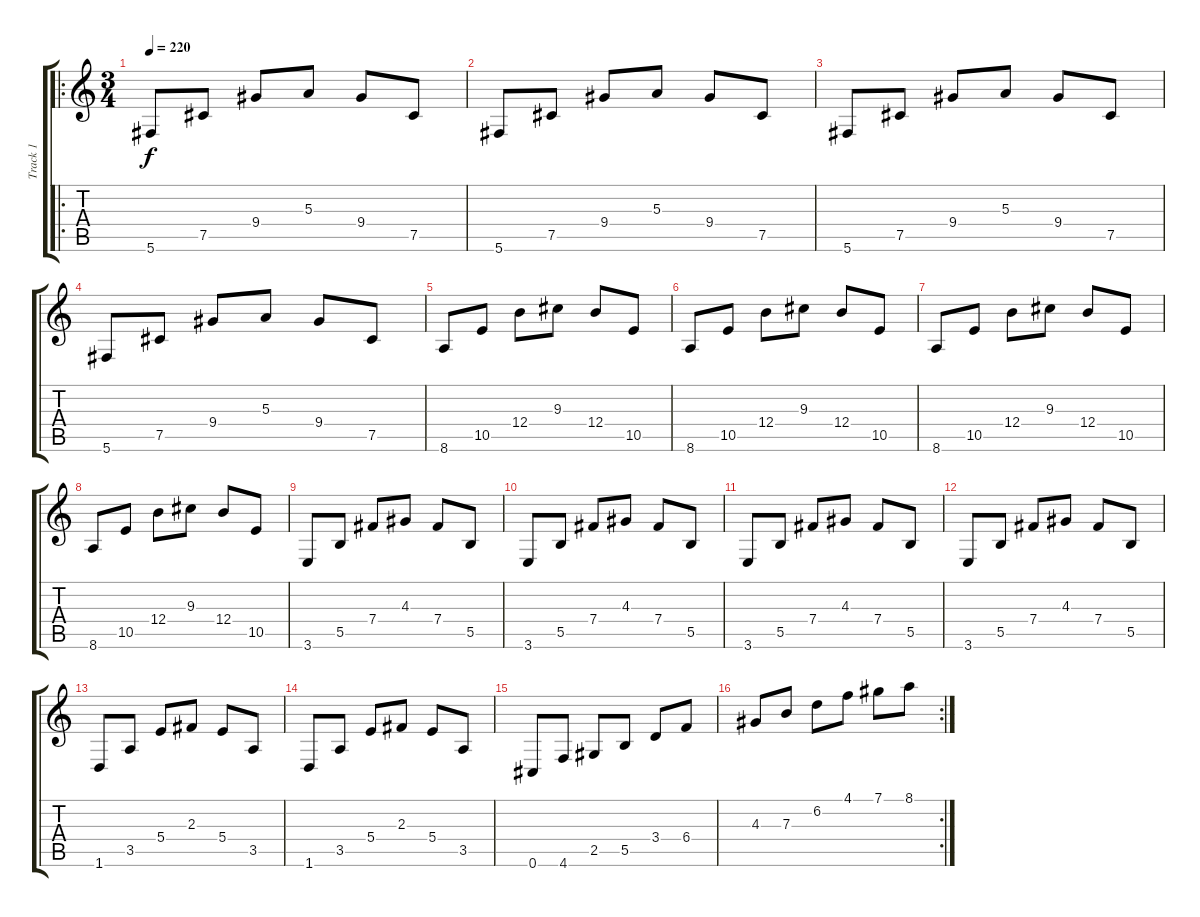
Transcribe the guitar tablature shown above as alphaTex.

\track ("Track 1" "Track 1") {instrument overdrivenguitar}
\staff {score tabs}
\tuning (Db4 Ab3 E3 B2 Gb2 Db2) {hide}
\ro
\ts (3 4)
\tempo 220
\clef g2
\ks c
5.6.8{dy f} 7.5.8 9.4.8 5.3.8 9.4.8 7.5.8 |
5.6.8 7.5.8 9.4.8 5.3.8 9.4.8 7.5.8 |
5.6.8 7.5.8 9.4.8 5.3.8 9.4.8 7.5.8 |
5.6.8 7.5.8 9.4.8 5.3.8 9.4.8 7.5.8 |
8.6.8 10.5.8 12.4.8 9.3.8 12.4.8 10.5.8 |
8.6.8 10.5.8 12.4.8 9.3.8 12.4.8 10.5.8 |
8.6.8 10.5.8 12.4.8 9.3.8 12.4.8 10.5.8 |
8.6.8 10.5.8 12.4.8 9.3.8 12.4.8 10.5.8 |
3.6.8 5.5.8 7.4.8 4.3.8 7.4.8 5.5.8 |
3.6.8 5.5.8 7.4.8 4.3.8 7.4.8 5.5.8 |
3.6.8 5.5.8 7.4.8 4.3.8 7.4.8 5.5.8 |
3.6.8 5.5.8 7.4.8 4.3.8 7.4.8 5.5.8 |
1.6.8 3.5.8 5.4.8 2.3.8 5.4.8 3.5.8 |
1.6.8 3.5.8 5.4.8 2.3.8 5.4.8 3.5.8 |
0.6.8 4.6.8 2.5.8 5.5.8 3.4.8 6.4.8 |
\rc 2
4.3.8 7.3.8 6.2.8 4.1.8 7.1.8 8.1.8
